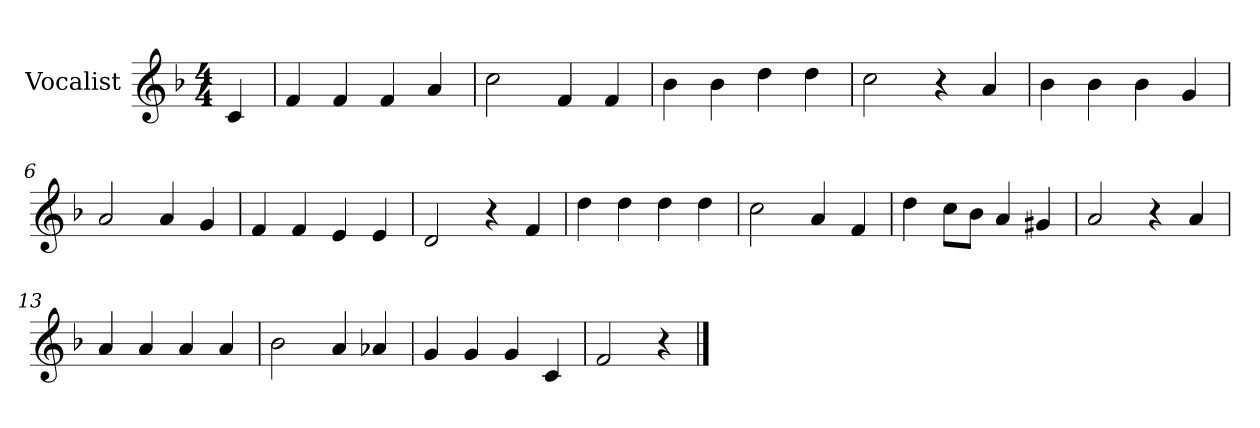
**kern
*part1
*staff1
*I"Vocalist
*k[b-]
*F:
*M4/4
=
4c
=1
4f
4f
4f
4a
=2
2cc
4f
4f
=3
4b-
4b-
4dd
4dd
=4
2cc
4r
4a
=5
4b-
4b-
4b-
4g
=6
2a
4a
4g
=7
4f
4f
4e
4e
=8
2d
4r
4f
=9
4dd
4dd
4dd
4dd
=10
2cc
4a
4f
=11
4dd
8ccL
8b-J
4a
4g#X
=12
2a
4r
4a
=13
4a
4a
4a
4a
=14
2b-
4a
4a-X
=15
4g
4g
4g
4c
=16
2f
4r
==
*-
